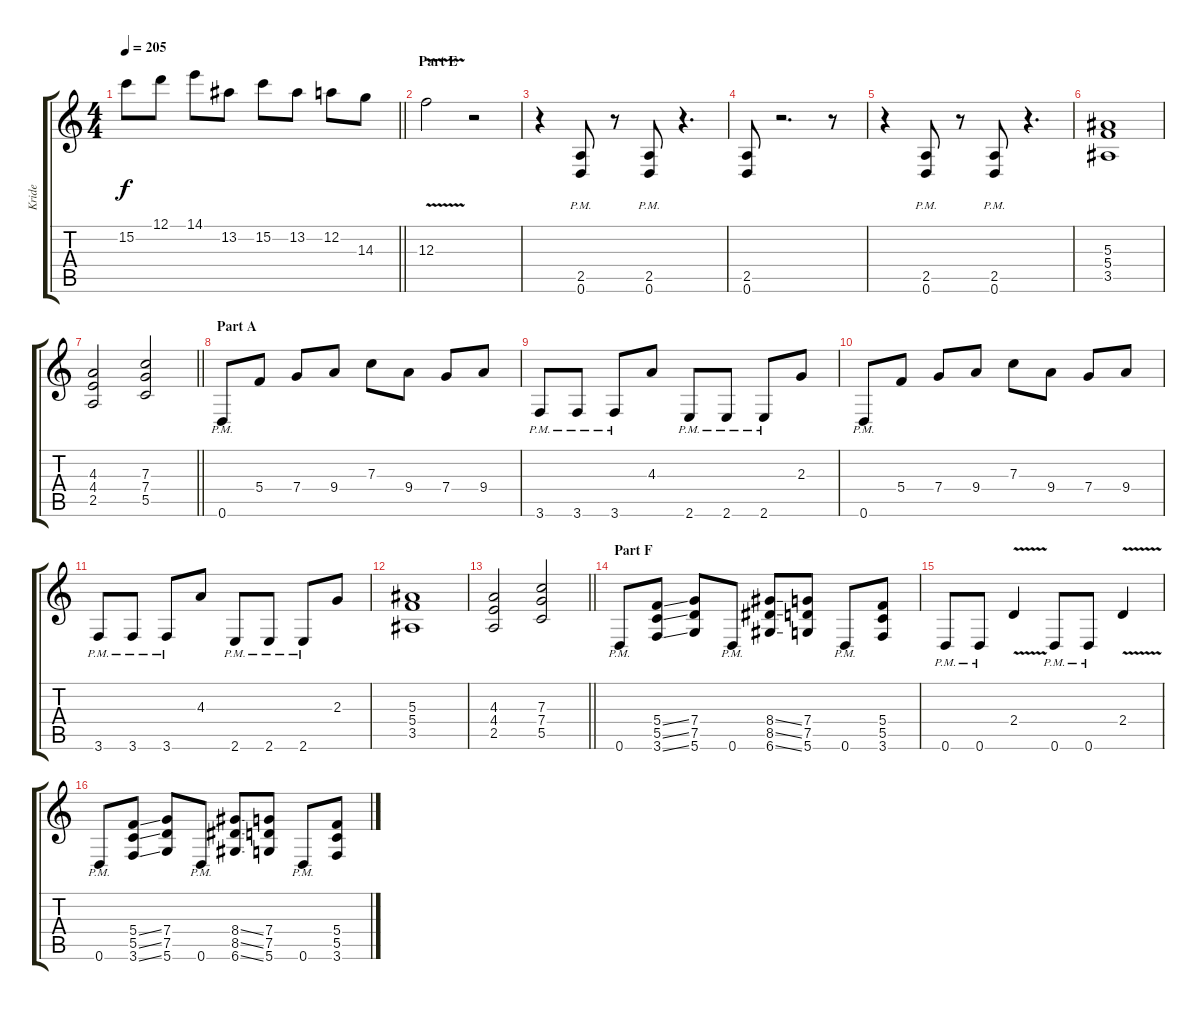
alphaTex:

\track ("Kride" "Kride") {instrument distortionguitar}
\staff {score tabs}
\tuning (D4 A3 F3 C3 G2 D2) {hide}
\ts (4 4)
\tempo 205
\clef g2
\barLineRight lightlight
\ks c
15.2.8{dy f} 12.1.8 14.1.8 13.2.8 15.2.8 13.2.8 12.2.8 14.3.8 |
\section ("" "Part E")
12.3{v}.2{instrument guitarharmonics} r.2{instrument distortionguitar} |
r.4 (2.5{pm} 0.6{pm}).8 r.8 (2.5{pm} 0.6{pm}).8 r.4{d} |
(2.5 0.6).8 r.2{d} r.8 |
r.4 (2.5{pm} 0.6{pm}).8 r.8 (2.5{pm} 0.6{pm}).8 r.4{d} |
(5.3 5.4 3.5).1 |
\barLineRight lightlight
(4.3 4.4 2.5).2 (7.3 7.4 5.5).2 |
\section ("" "Part A")
0.6{pm}.8 5.4.8 7.4.8 9.4.8 7.3.8 9.4.8 7.4.8 9.4.8 |
3.6{pm}.8 3.6{pm}.8 3.6{pm}.8 4.3.8 2.6{pm}.8 2.6{pm}.8 2.6{pm}.8 2.3.8 |
0.6{pm}.8 5.4.8 7.4.8 9.4.8 7.3.8 9.4.8 7.4.8 9.4.8 |
3.6{pm}.8 3.6{pm}.8 3.6{pm}.8 4.3.8 2.6{pm}.8 2.6{pm}.8 2.6{pm}.8 2.3.8 |
(5.3 5.4 3.5).1 |
\barLineRight lightlight
(4.3 4.4 2.5).2 (7.3 7.4 5.5).2 |
\section ("" "Part F")
0.6{pm}.8 (5.4{ss} 5.5{ss} 3.6{ss}).8 (7.4 7.5 5.6).8 0.6{pm}.8 (8.4{ss} 8.5{ss} 6.6{ss}).8 (7.4 7.5 5.6).8 0.6{pm}.8 (5.4 5.5 3.6).8 |
0.6{pm}.8 0.6{pm}.8 2.4{v}.4{instrument guitarharmonics} 0.6{pm}.8{instrument distortionguitar} 0.6{pm}.8 2.4{v}.4{instrument guitarharmonics} |
0.6{pm}.8{instrument distortionguitar} (5.4{ss} 5.5{ss} 3.6{ss}).8 (7.4 7.5 5.6).8 0.6{pm}.8 (8.4{ss} 8.5{ss} 6.6{ss}).8 (7.4 7.5 5.6).8 0.6{pm}.8 (5.4{ss} 5.5{ss} 3.6{ss}).8
